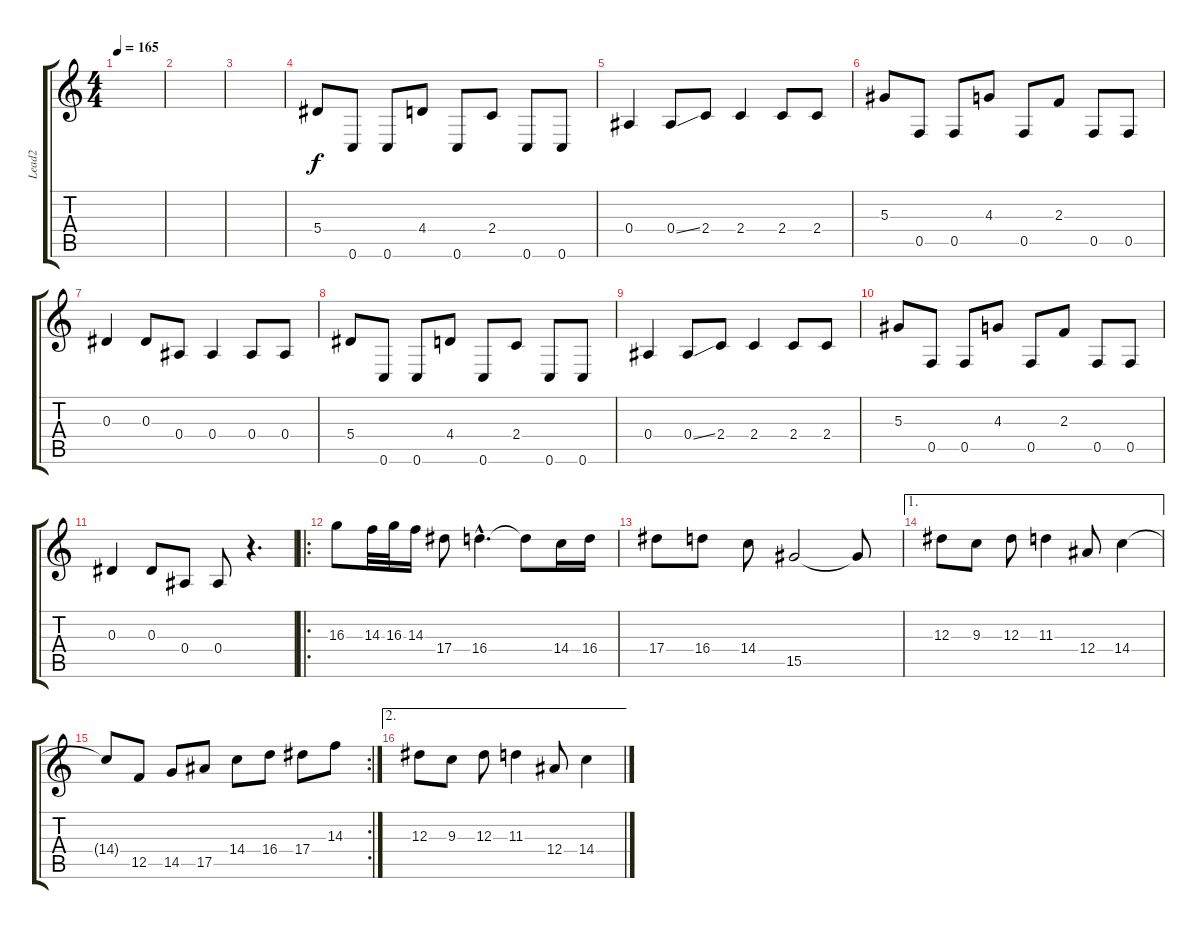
\track ("Lead2" "Lead2") {instrument distortionguitar}
\staff {score tabs}
\tuning (C4 G3 Eb3 Bb2 F2 C2) {hide}
\ts (4 4)
\tempo 165
\clef g2
\ks c
|
|
|
5.4.8 0.6.8 0.6.8 4.4.8 0.6.8 2.4.8 0.6.8 0.6.8 |
0.4.4 0.4{ss}.8 2.4.8 2.4.4 2.4.8 2.4.8 |
5.3.8 0.5.8 0.5.8 4.3.8 0.5.8 2.3.8 0.5.8 0.5.8 |
0.3.4 0.3.8 0.4.8 0.4.4 0.4.8 0.4.8 |
5.4.8 0.6.8 0.6.8 4.4.8 0.6.8 2.4.8 0.6.8 0.6.8 |
0.4.4 0.4{ss}.8 2.4.8 2.4.4 2.4.8 2.4.8 |
5.3.8 0.5.8 0.5.8 4.3.8 0.5.8 2.3.8 0.5.8 0.5.8 |
0.3.4 0.3.8 0.4.8 0.4.8 r.4{d} |
\ro
16.3.8 14.3.32 16.3.32 14.3.16 17.4.8 16.4{hac}.4{d} 16.4{t}.8 14.4.16 16.4.16 |
17.4.8 16.4.8 14.4.8 15.5.2 15.5{t}.8 |
\ae 1
12.3.8 9.3.8 12.3.8 11.3.4 12.4.8 14.4.4 |
\rc 2
14.4{t}.8 12.5.8 14.5.8 17.5.8 14.4.8 16.4.8 17.4.8 14.3.8 |
\ae 2
12.3.8 9.3.8 12.3.8 11.3.4 12.4.8 14.4.4
